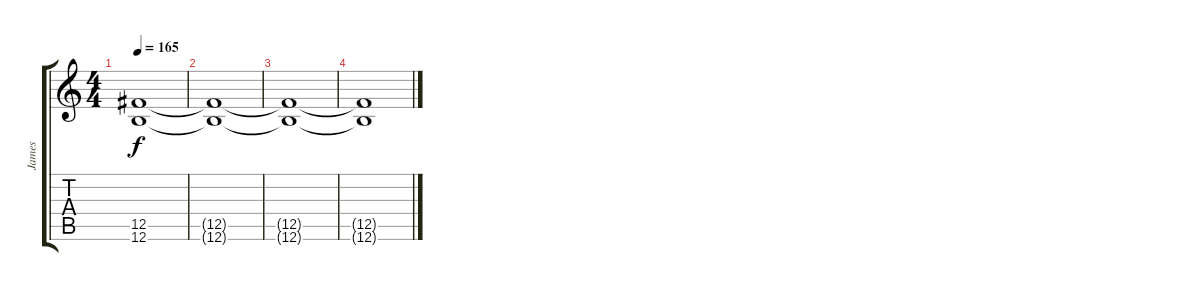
\track ("James" "James") {instrument distortionguitar}
\staff {score tabs}
\tuning (Db4 Ab3 E3 B2 Gb2 B1) {hide}
\ts (4 4)
\tempo 165
\clef g2
\ks c
(12.5 12.6).1{dy f} |
(12.5{t} 12.6{t}).1 |
(12.5{t} 12.6{t}).1 |
(12.5{t} 12.6{t}).1
